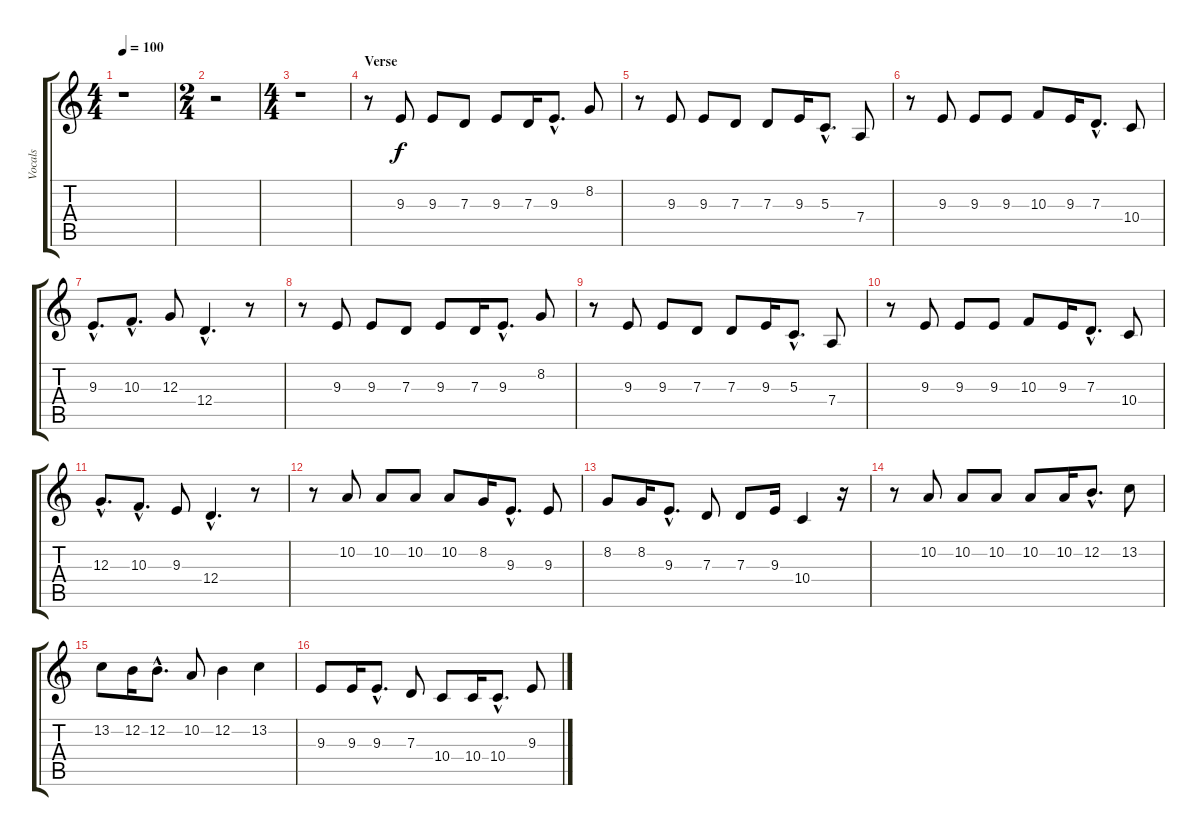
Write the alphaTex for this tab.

\track ("Vocals" "Vocals") {instrument lead2sawtooth}
\staff {score tabs}
\tuning (E4 B3 G3 D3 A2 E2) {hide}
\ts (4 4)
\tempo 100
\clef g2
\ks c
r.1{dy f} |
\ts (2 4)
r.2 |
\ts (4 4)
r.1 |
\section ("" "Verse")
r.8 9.3.8 9.3.8 7.3.8 9.3.8 7.3.16 9.3{hac}.8{d} 8.2.8 |
r.8 9.3.8 9.3.8 7.3.8 7.3.8 9.3.16 5.3{hac}.8{d} 7.4.8 |
r.8 9.3.8 9.3.8 9.3.8 10.3.8 9.3.16 7.3{hac}.8{d} 10.4.8 |
9.3{hac}.8{d} 10.3{hac}.8{d} 12.3.8 12.4{hac}.4{d} r.8 |
r.8 9.3.8 9.3.8 7.3.8 9.3.8 7.3.16 9.3{hac}.8{d} 8.2.8 |
r.8 9.3.8 9.3.8 7.3.8 7.3.8 9.3.16 5.3{hac}.8{d} 7.4.8 |
r.8 9.3.8 9.3.8 9.3.8 10.3.8 9.3.16 7.3{hac}.8{d} 10.4.8 |
12.3{hac}.8{d} 10.3{hac}.8{d} 9.3.8 12.4{hac}.4{d} r.8 |
\section ("" "")
r.8 10.2.8 10.2.8 10.2.8 10.2.8 8.2.16 9.3{hac}.8{d} 9.3.8 |
8.2.8 8.2.16 9.3{hac}.8{d} 7.3.8 7.3.8 9.3.16 10.4.4 r.16 |
r.8 10.2.8 10.2.8 10.2.8 10.2.8 10.2.16 12.2{hac}.8{d} 13.2.8 |
13.2.8 12.2.16 12.2{hac}.8{d} 10.2.8 12.2.4 13.2.4 |
\section ("" "")
9.3.8 9.3.16 9.3{hac}.8{d} 7.3.8 10.4.8 10.4.16 10.4{hac}.8{d} 9.3.8
